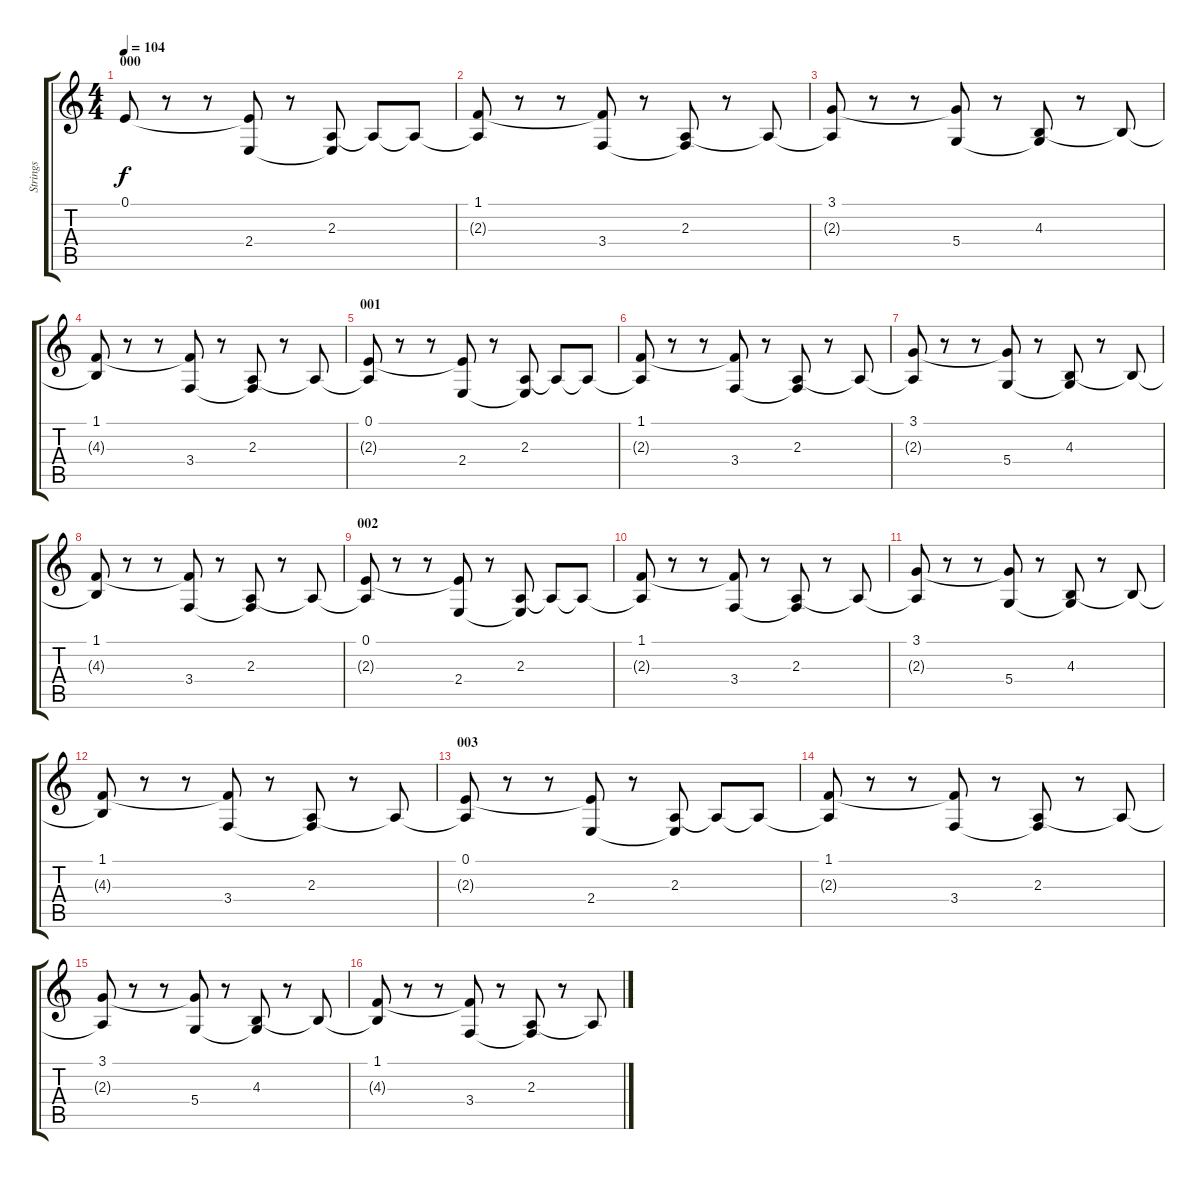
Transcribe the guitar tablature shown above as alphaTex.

\track ("Strings" "Strings") {instrument synthstrings1}
\staff {score tabs}
\tuning (E4 B3 G3 D3 A2 E2) {hide}
\ts (4 4)
\section ("" "000")
\tempo 104
\clef g2
\ks c
0.1.8{dy f instrument synthstrings1} r.8 r.8 (0.1{t} 2.4).8 r.8 (2.3 2.4{t}).8 2.3{t}.8 2.3{t}.8 |
(1.1 2.3{t}).8 r.8 r.8 (1.1{t} 3.4).8 r.8 (2.3 3.4{t}).8 r.8 2.3{t}.8 |
(3.1 2.3{t}).8 r.8 r.8 (3.1{t} 5.4).8 r.8 (4.3 5.4{t}).8 r.8 4.3{t}.8 |
(1.1 4.3{t}).8 r.8 r.8 (1.1{t} 3.4).8 r.8 (2.3 3.4{t}).8 r.8 2.3{t}.8 |
\section ("" "001")
(0.1 2.3{t}).8 r.8 r.8 (0.1{t} 2.4).8 r.8 (2.3 2.4{t}).8 2.3{t}.8 2.3{t}.8 |
(1.1 2.3{t}).8 r.8 r.8 (1.1{t} 3.4).8 r.8 (2.3 3.4{t}).8 r.8 2.3{t}.8 |
(3.1 2.3{t}).8 r.8 r.8 (3.1{t} 5.4).8 r.8 (4.3 5.4{t}).8 r.8 4.3{t}.8 |
(1.1 4.3{t}).8 r.8 r.8 (1.1{t} 3.4).8 r.8 (2.3 3.4{t}).8 r.8 2.3{t}.8 |
\section ("" "002")
(0.1 2.3{t}).8 r.8 r.8 (0.1{t} 2.4).8 r.8 (2.3 2.4{t}).8 2.3{t}.8 2.3{t}.8 |
(1.1 2.3{t}).8 r.8 r.8 (1.1{t} 3.4).8 r.8 (2.3 3.4{t}).8 r.8 2.3{t}.8 |
(3.1 2.3{t}).8 r.8 r.8 (3.1{t} 5.4).8 r.8 (4.3 5.4{t}).8 r.8 4.3{t}.8 |
(1.1 4.3{t}).8 r.8 r.8 (1.1{t} 3.4).8 r.8 (2.3 3.4{t}).8 r.8 2.3{t}.8 |
\section ("" "003")
(0.1 2.3{t}).8 r.8 r.8 (0.1{t} 2.4).8 r.8 (2.3 2.4{t}).8 2.3{t}.8 2.3{t}.8 |
(1.1 2.3{t}).8 r.8 r.8 (1.1{t} 3.4).8 r.8 (2.3 3.4{t}).8 r.8 2.3{t}.8 |
(3.1 2.3{t}).8 r.8 r.8 (3.1{t} 5.4).8 r.8 (4.3 5.4{t}).8 r.8 4.3{t}.8 |
(1.1 4.3{t}).8 r.8 r.8 (1.1{t} 3.4).8 r.8 (2.3 3.4{t}).8 r.8 2.3{t}.8
